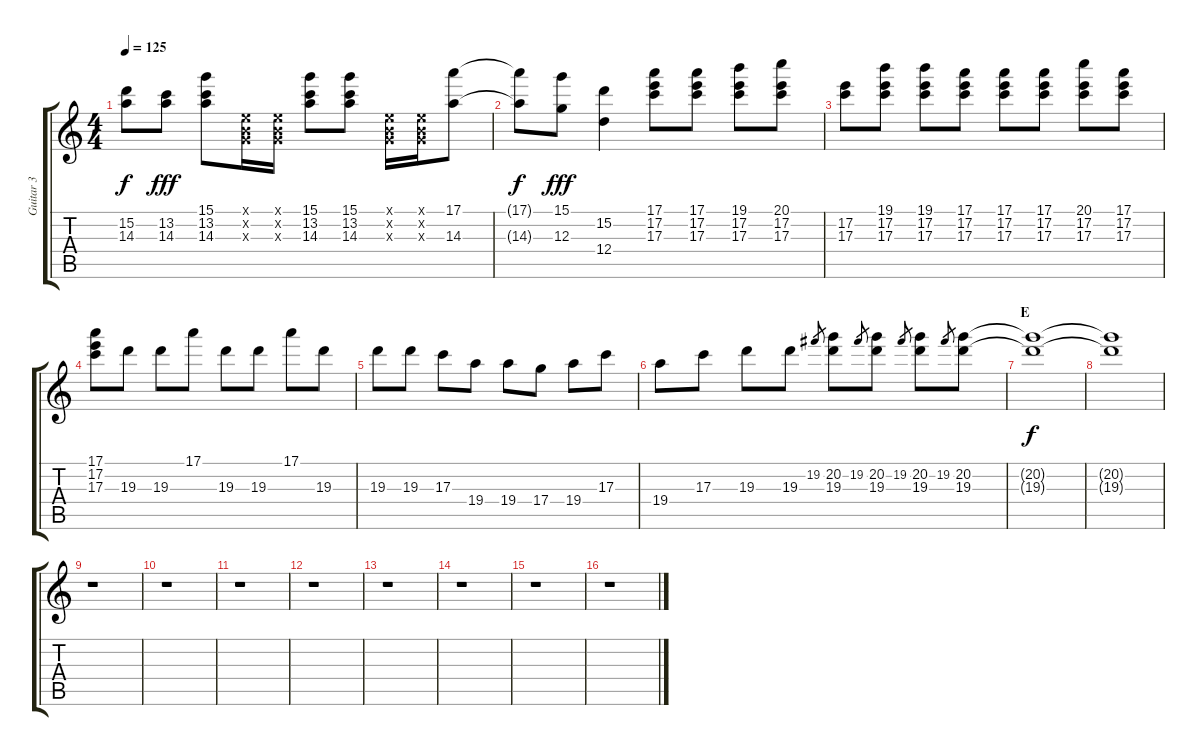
\track ("Guitar 3" "Guitar 3") {instrument distortionguitar}
\staff {score tabs}
\tuning (E4 B3 G3 D3 A2 E2) {hide}
\ts (4 4)
\tempo 125
\clef g2
\ks c
(15.2{t} 14.3{t}).8{dy f} (13.2 14.3).8{dy fff} (15.1 13.2 14.3).8 (0.1{x} 0.2{x} 0.3{x}).16 (0.1{x} 0.2{x} 0.3{x}).16 (15.1 13.2 14.3).8 (15.1 13.2 14.3).8 (0.1{x} 0.2{x} 0.3{x}).16 (0.1{x} 0.2{x} 0.3{x}).16 (17.1 14.3).8 |
(17.1{t} 14.3{t}).8{dy f} (15.1 12.3).8{dy fff} (15.2 12.4).4 (17.1 17.2 17.3).8 (17.1 17.2 17.3).8 (19.1 17.2 17.3).8 (20.1 17.2 17.3).8 |
(17.2 17.3).8 (19.1 17.2 17.3).8 (19.1 17.2 17.3).8 (17.1 17.2 17.3).8 (17.1 17.2 17.3).8 (17.1 17.2 17.3).8 (20.1 17.2 17.3).8 (17.1 17.2 17.3).8 |
(17.1 17.2 17.3).8 19.3.8 19.3.8 17.1.8 19.3.8 19.3.8 17.1.8 19.3.8 |
19.3.8 19.3.8 17.3.8 19.4.8 19.4.8 17.4.8 19.4.8 17.3.8 |
19.4.8 17.3.8 19.3.8 19.3.8 19.2.8{gr} (20.2 19.3).8 19.2.8{gr} (20.2 19.3).8 19.2.8{gr} (20.2 19.3).8 19.2.8{gr} (20.2 19.3).8 |
\section ("" "E")
(20.2{t} 19.3{t}).1{dy f} |
(20.2{t} 19.3{t}).1 |
r.1 |
r.1 |
r.1 |
r.1 |
r.1 |
r.1 |
r.1 |
r.1
